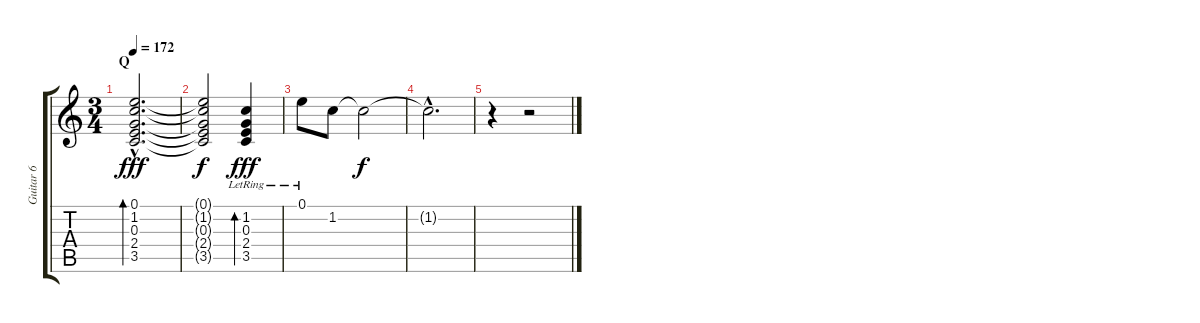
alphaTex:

\track ("Guitar 6" "Guitar 6") {instrument acousticguitarsteel}
\staff {score tabs}
\tuning (E4 B3 G3 D3 A2 E2) {hide}
\ts (3 4)
\section ("" "Q")
\tempo 172
\clef g2
\ks c
(0.1{hac} 1.2{hac} 0.3{hac} 2.4{hac} 3.5{hac}).2{d bd 480 dy fff} |
(0.1{t} 1.2{t} 0.3{t} 2.4{t} 3.5{t}).2{dy f} (1.2{lr} 0.3{lr} 2.4{lr} 3.5{lr}).4{bd 480 dy fff} |
0.1{lr}.8 1.2.8 1.2{t}.2{dy f} |
1.2{hac t}.2{d} |
r.4 r.2
